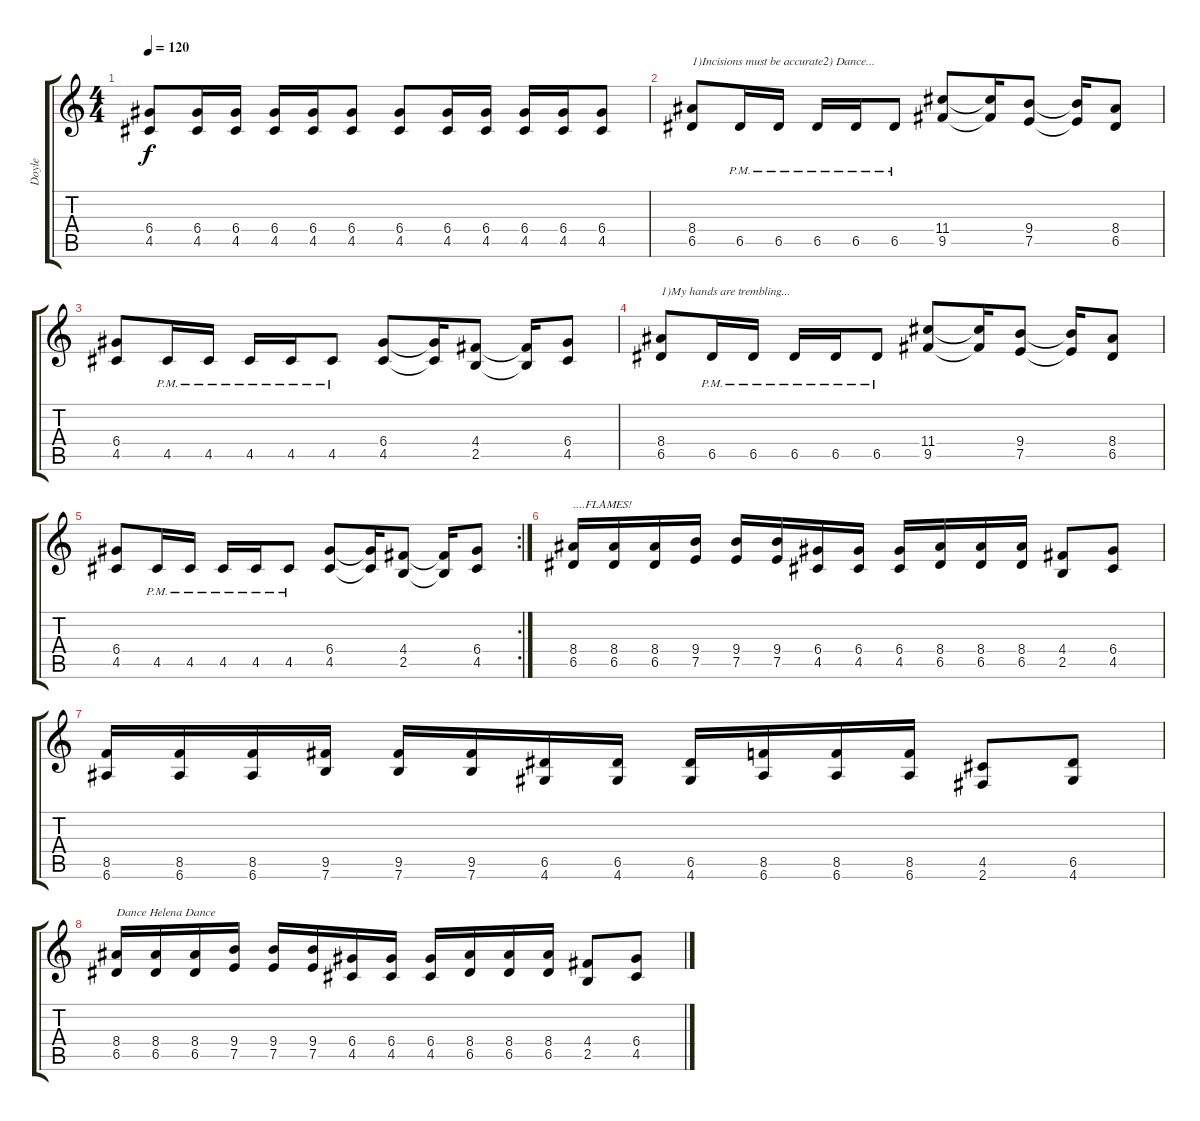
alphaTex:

\track ("Doyle" "Doyle") {instrument distortionguitar}
\staff {score tabs}
\tuning (E4 B3 G3 D3 A2 E2) {hide}
\ts (4 4)
\tempo 120
\clef g2
\ks c
(6.4 4.5).8{dy f} (6.4 4.5).16 (6.4 4.5).16 (6.4 4.5).16 (6.4 4.5).16 (6.4 4.5).8 (6.4 4.5).8 (6.4 4.5).16 (6.4 4.5).16 (6.4 4.5).16 (6.4 4.5).16 (6.4 4.5).8 |
(8.4 6.5).8{txt "1)Incisions must be accurate2) Dance..."} 6.5{pm}.16 6.5{pm}.16 6.5{pm}.16 6.5{pm}.16 6.5{pm}.8 (11.4 9.5).8 (11.4{t} 9.5{t}).16 (9.4 7.5).8 (9.4{t} 7.5{t}).16 (8.4 6.5).8 |
(6.4 4.5).8 4.5{pm}.16 4.5{pm}.16 4.5{pm}.16 4.5{pm}.16 4.5{pm}.8 (6.4 4.5).8 (6.4{t} 4.5{t}).16 (4.4 2.5).8 (4.4{t} 2.5{t}).16 (6.4 4.5).8 |
(8.4 6.5).8{txt "1)My hands are trembling..."} 6.5{pm}.16 6.5{pm}.16 6.5{pm}.16 6.5{pm}.16 6.5{pm}.8 (11.4 9.5).8 (11.4{t} 9.5{t}).16 (9.4 7.5).8 (9.4{t} 7.5{t}).16 (8.4 6.5).8 |
\rc 2
(6.4 4.5).8 4.5{pm}.16 4.5{pm}.16 4.5{pm}.16 4.5{pm}.16 4.5{pm}.8 (6.4 4.5).8 (6.4{t} 4.5{t}).16 (4.4 2.5).8 (4.4{t} 2.5{t}).16 (6.4 4.5).8 |
(8.4 6.5).16{txt "....FLAMES!"} (8.4 6.5).16 (8.4 6.5).16 (9.4 7.5).16 (9.4 7.5).16 (9.4 7.5).16 (6.4 4.5).16 (6.4 4.5).16 (6.4 4.5).16 (8.4 6.5).16 (8.4 6.5).16 (8.4 6.5).16 (4.4 2.5).8 (6.4 4.5).8 |
(8.5 6.6).16 (8.5 6.6).16 (8.5 6.6).16 (9.5 7.6).16 (9.5 7.6).16 (9.5 7.6).16 (6.5 4.6).16 (6.5 4.6).16 (6.5 4.6).16 (8.5 6.6).16 (8.5 6.6).16 (8.5 6.6).16 (4.5 2.6).8 (6.5 4.6).8 |
(8.4 6.5).16{txt "Dance Helena Dance"} (8.4 6.5).16 (8.4 6.5).16 (9.4 7.5).16 (9.4 7.5).16 (9.4 7.5).16 (6.4 4.5).16 (6.4 4.5).16 (6.4 4.5).16 (8.4 6.5).16 (8.4 6.5).16 (8.4 6.5).16 (4.4 2.5).8 (6.4 4.5).8
